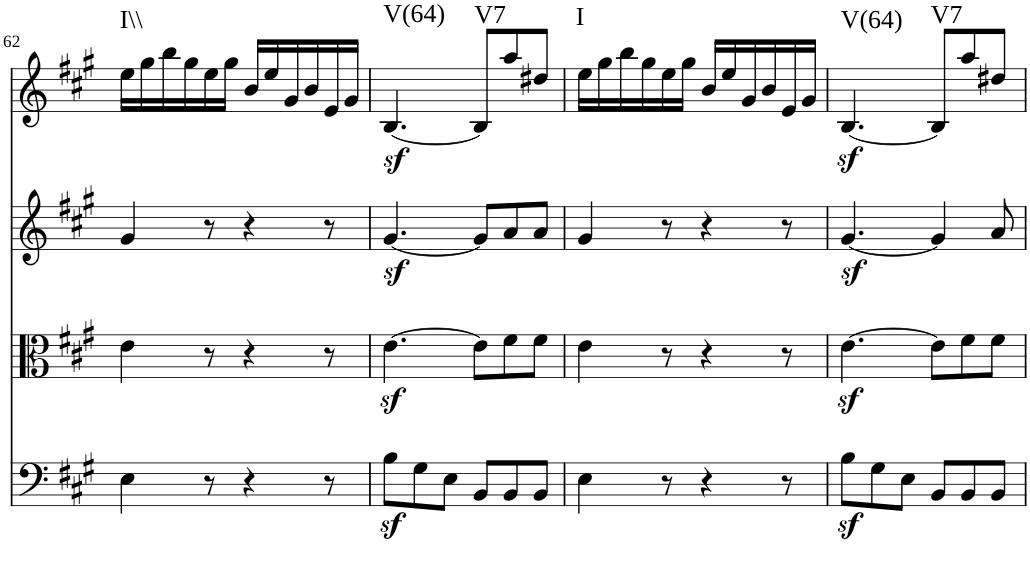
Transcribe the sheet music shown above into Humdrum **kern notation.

**kern	**kern	**kern	**kern	**dynam	**harte
*part4	*part3	*part2	*part1	*part1	*part1
*staff4	*staff3	*staff2	*staff1	*staff1	*
*I"Violoncello	*I"Viola	*I"Violin 2	*I"Violin 1	*	*
*I'Vc	*I'Vla	*I'Vln	*I'Vln	*	*
!!LO:PB:g=z
*clefF4	*clefC3	*clefG2	*clefG2	*	*
*k[f#c#g#]	*k[f#c#g#]	*k[f#c#g#]	*k[f#c#g#]	*	*
*A:	*A:	*A:	*A:	*	*
*M6/8	*M6/8	*M6/8	*M6/8	*	*
=62	=62	=62	=62	=62	=62
!	!	!	!	!	!LO:H:kt=I\\
4E\	4e\	4g#/	16ee\LL	.	N
.	.	.	16gg#\	.	.
.	.	.	16bb\	.	.
.	.	.	16gg#\	.	.
8r	8r	8r	16ee\	.	.
.	.	.	16gg#\JJ	.	.
4r	4r	4r	16b/LL	.	.
.	.	.	16ee/	.	.
.	.	.	16g#/	.	.
.	.	.	16b/	.	.
8r	8r	8r	16e/	.	.
.	.	.	16g#/JJ	.	.
=63	=63	=63	=63	=63	=63
!	!	!	!	!LO:DY:b	!LO:H:kt=V(64)
8Bz<\L	[4.ez<\	[4.g#z</	[4.B/	sf	N
8G#\	.	.	.	.	.
8E\J	.	.	.	.	.
!	!	!	!	!	!LO:H:kt=V7
8BB/L	8e\L]	8g#/L]	8B/L]	.	N
8BB/	8f#\	8a/	8aa/	.	.
8BB/J	8f#\J	8a/J	8dd#X/J	.	.
=64	=64	=64	=64	=64	=64
!	!	!	!	!	!LO:H:kt=I
4E\	4e\	4g#/	16ee\LL	.	N
.	.	.	16gg#\	.	.
.	.	.	16bb\	.	.
.	.	.	16gg#\	.	.
8r	8r	8r	16ee\	.	.
.	.	.	16gg#\JJ	.	.
4r	4r	4r	16b/LL	.	.
.	.	.	16ee/	.	.
.	.	.	16g#/	.	.
.	.	.	16b/	.	.
8r	8r	8r	16e/	.	.
.	.	.	16g#/JJ	.	.
=65	=65	=65	=65	=65	=65
!	!	!	!	!	!LO:H:kt=V(64)
8Bz<\L	[4.ez<\	[4.g#z>/	[4.B/	.	N
8G#\	.	.	.	.	.
8E\J	.	.	.	.	.
!	!	!	!	!	!LO:H:kt=V7
8BB/L	8e\L]	4g#/]	8B/L]	.	N
8BB/	8f#\	.	8aa/	.	.
8BB/J	8f#\J	8a/	8dd#X/J	.	.
=	=	=	=	=	=
*-	*-	*-	*-	*-	*-
